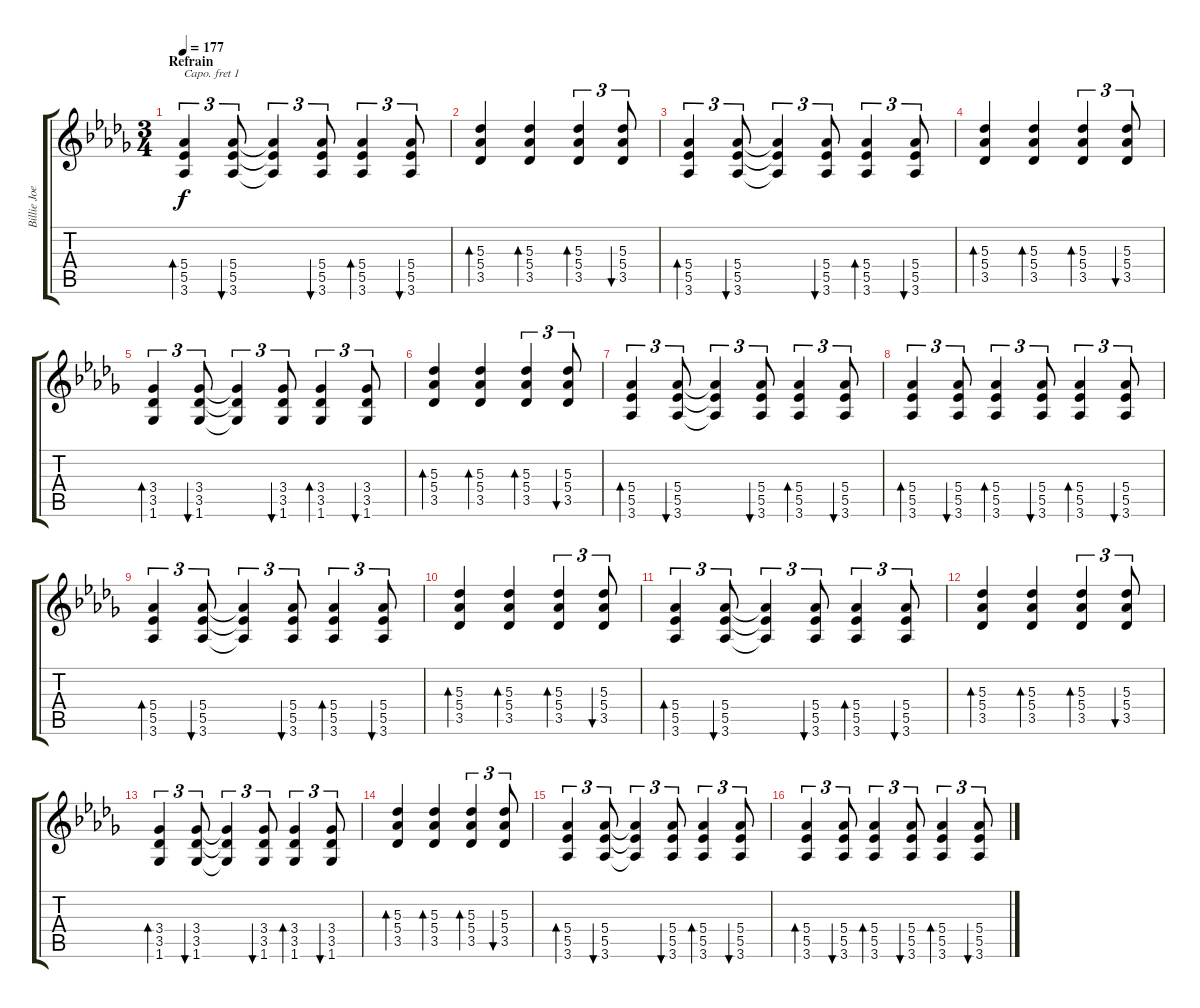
\track ("Billie Joe Acoustic" "Billie Joe") {instrument acousticguitarsteel}
\staff {score tabs}
\capo 1
\tuning (E4 B3 G3 D3 A2 E2) {hide}
\ts (3 4)
\section ("" "Refrain")
\tempo 177
\clef g2
\ks db
(5.4 5.5 3.6).4{tu (3 2) bd 60 dy f} (5.4 5.5 3.6).8{tu (3 2) bu 60} (5.4{t} 5.5{t} 3.6{t}).4{tu (3 2)} (5.4 5.5 3.6).8{tu (3 2) bu 60} (5.4 5.5 3.6).4{tu (3 2) bd 60} (5.4 5.5 3.6).8{tu (3 2) bu 60} |
(5.3 5.4 3.5).4{bd 60} (5.3 5.4 3.5).4{bd 60} (5.3 5.4 3.5).4{tu (3 2) bd 60} (5.3 5.4 3.5).8{tu (3 2) bu 60} |
(5.4 5.5 3.6).4{tu (3 2) bd 60} (5.4 5.5 3.6).8{tu (3 2) bu 60} (5.4{t} 5.5{t} 3.6{t}).4{tu (3 2)} (5.4 5.5 3.6).8{tu (3 2) bu 60} (5.4 5.5 3.6).4{tu (3 2) bd 60} (5.4 5.5 3.6).8{tu (3 2) bu 60} |
(5.3 5.4 3.5).4{bd 60} (5.3 5.4 3.5).4{bd 60} (5.3 5.4 3.5).4{tu (3 2) bd 60} (5.3 5.4 3.5).8{tu (3 2) bu 60} |
(3.4 3.5 1.6).4{tu (3 2) bd 60} (3.4 3.5 1.6).8{tu (3 2) bu 60} (3.4{t} 3.5{t} 1.6{t}).4{tu (3 2)} (3.4 3.5 1.6).8{tu (3 2) bu 60} (3.4 3.5 1.6).4{tu (3 2) bd 60} (3.4 3.5 1.6).8{tu (3 2) bu 60} |
(5.3 5.4 3.5).4{bd 60} (5.3 5.4 3.5).4{bd 60} (5.3 5.4 3.5).4{tu (3 2) bd 60} (5.3 5.4 3.5).8{tu (3 2) bu 60} |
(5.4 5.5 3.6).4{tu (3 2) bd 60} (5.4 5.5 3.6).8{tu (3 2) bu 60} (5.4{t} 5.5{t} 3.6{t}).4{tu (3 2)} (5.4 5.5 3.6).8{tu (3 2) bu 60} (5.4 5.5 3.6).4{tu (3 2) bd 60} (5.4 5.5 3.6).8{tu (3 2) bu 60} |
(5.4 5.5 3.6).4{tu (3 2) bd 60} (5.4 5.5 3.6).8{tu (3 2) bu 60} (5.4 5.5 3.6).4{tu (3 2) bd 60} (5.4 5.5 3.6).8{tu (3 2) bu 60} (5.4 5.5 3.6).4{tu (3 2) bd 60} (5.4 5.5 3.6).8{tu (3 2) bu 60} |
(5.4 5.5 3.6).4{tu (3 2) bd 60} (5.4 5.5 3.6).8{tu (3 2) bu 60} (5.4{t} 5.5{t} 3.6{t}).4{tu (3 2)} (5.4 5.5 3.6).8{tu (3 2) bu 60} (5.4 5.5 3.6).4{tu (3 2) bd 60} (5.4 5.5 3.6).8{tu (3 2) bu 60} |
(5.3 5.4 3.5).4{bd 60} (5.3 5.4 3.5).4{bd 60} (5.3 5.4 3.5).4{tu (3 2) bd 60} (5.3 5.4 3.5).8{tu (3 2) bu 60} |
(5.4 5.5 3.6).4{tu (3 2) bd 60} (5.4 5.5 3.6).8{tu (3 2) bu 60} (5.4{t} 5.5{t} 3.6{t}).4{tu (3 2)} (5.4 5.5 3.6).8{tu (3 2) bu 60} (5.4 5.5 3.6).4{tu (3 2) bd 60} (5.4 5.5 3.6).8{tu (3 2) bu 60} |
(5.3 5.4 3.5).4{bd 60} (5.3 5.4 3.5).4{bd 60} (5.3 5.4 3.5).4{tu (3 2) bd 60} (5.3 5.4 3.5).8{tu (3 2) bu 60} |
(3.4 3.5 1.6).4{tu (3 2) bd 60} (3.4 3.5 1.6).8{tu (3 2) bu 60} (3.4{t} 3.5{t} 1.6{t}).4{tu (3 2)} (3.4 3.5 1.6).8{tu (3 2) bu 60} (3.4 3.5 1.6).4{tu (3 2) bd 60} (3.4 3.5 1.6).8{tu (3 2) bu 60} |
(5.3 5.4 3.5).4{bd 60} (5.3 5.4 3.5).4{bd 60} (5.3 5.4 3.5).4{tu (3 2) bd 60} (5.3 5.4 3.5).8{tu (3 2) bu 60} |
(5.4 5.5 3.6).4{tu (3 2) bd 60} (5.4 5.5 3.6).8{tu (3 2) bu 60} (5.4{t} 5.5{t} 3.6{t}).4{tu (3 2)} (5.4 5.5 3.6).8{tu (3 2) bu 60} (5.4 5.5 3.6).4{tu (3 2) bd 60} (5.4 5.5 3.6).8{tu (3 2) bu 60} |
(5.4 5.5 3.6).4{tu (3 2) bd 60} (5.4 5.5 3.6).8{tu (3 2) bu 60} (5.4 5.5 3.6).4{tu (3 2) bd 60} (5.4 5.5 3.6).8{tu (3 2) bu 60} (5.4 5.5 3.6).4{tu (3 2) bd 60} (5.4 5.5 3.6).8{tu (3 2) bu 60}
